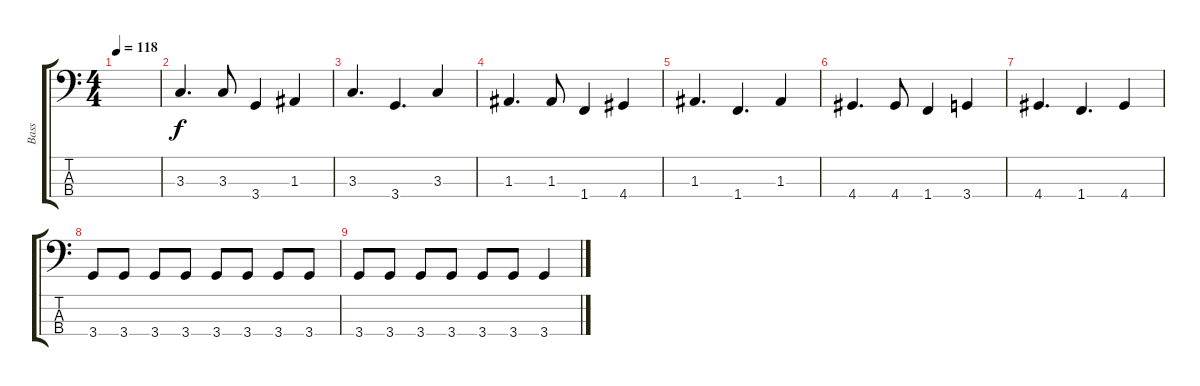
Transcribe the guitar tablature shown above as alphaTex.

\track ("Bass" "Bass") {instrument electricbassfinger}
\staff {score tabs}
\tuning (G2 D2 A1 E1) {hide}
\ts (4 4)
\tempo 118
\clef f4
\ks c
|
3.3.4{d} 3.3.8 3.4.4 1.3.4 |
3.3.4{d} 3.4.4{d} 3.3.4 |
1.3.4{d} 1.3.8 1.4.4 4.4.4 |
1.3.4{d} 1.4.4{d} 1.3.4 |
4.4.4{d} 4.4.8 1.4.4 3.4.4 |
4.4.4{d} 1.4.4{d} 4.4.4 |
3.4.8 3.4.8 3.4.8 3.4.8 3.4.8 3.4.8 3.4.8 3.4.8 |
3.4.8 3.4.8 3.4.8 3.4.8 3.4.8 3.4.8 3.4.4
